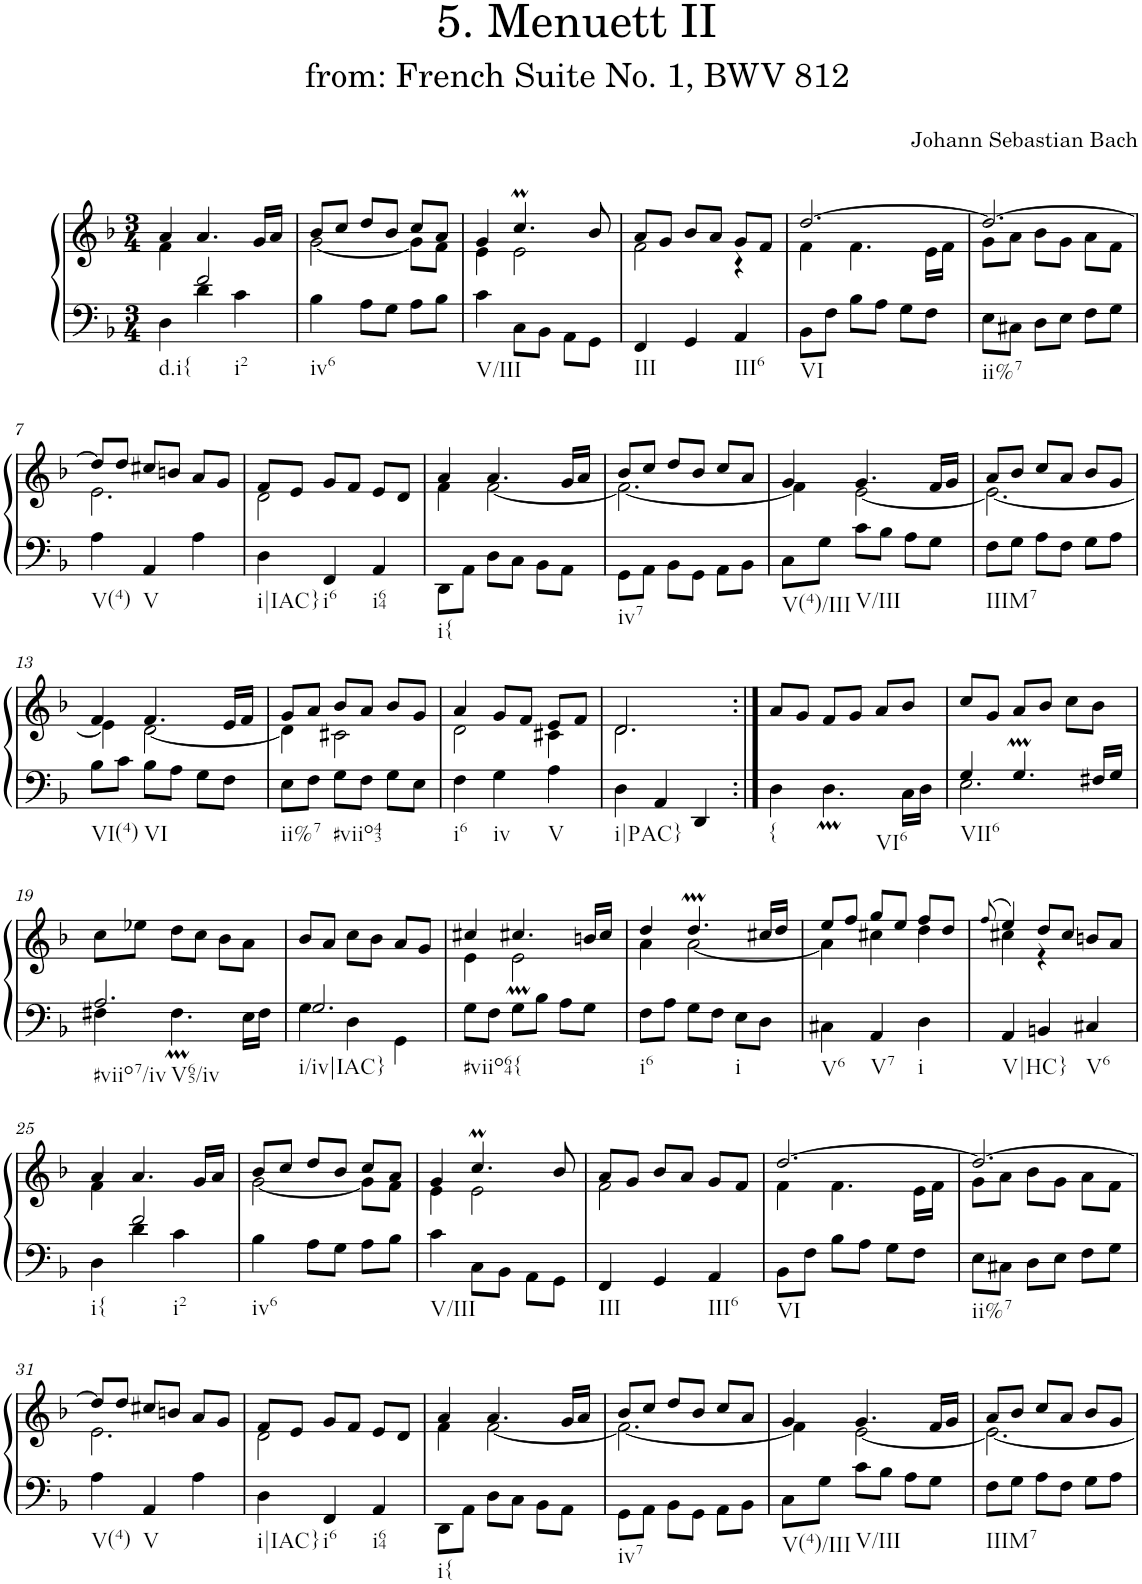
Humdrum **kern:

**kern	**kern
*part1	*part1
*staff2	*staff1
*I"Piano	*
*I'Pno.	*
*clefF4	*clefG2
*k[b-]	*k[b-]
*M3/4	*M3/4
=1	=1
*^	*^
!LO:TX:b:t=d.i{	!	!	!
4ryy	4D\	4a/	4f\
!LO:TX:b:t=i2	!	!	!
2f/	4d\	4.a/	2ryy
.	4c\	.	.
.	.	16g/LL	.
.	.	16a/JJ	.
=2	=2	=2	=2
!LO:TX:b:t=iv6	!	!	!
2.ryy	4B-\	8b-/L	[2g\
.	.	8cc/J	.
.	8A\L	8dd/L	.
.	8G\J	8b-/J	.
.	8A\L	8cc/L	8g\L]
.	8B-\J	8a/J	8f\J
=3	=3	=3	=3
!LO:TX:b:t=V/III	!	!	!
2.ryy	4c\	4g/	4e\
.	8C\L	4.ccM/	2e\
.	8BB-\J	.	.
.	8AA\L	.	.
.	8GG\J	8b-/	.
=4	=4	=4	=4
!LO:TX:b:t=III	!	!	!
!LO:TX:b:t=III6	!	!	!
2.ryy	4FF/	8a/L	2f\
.	.	8g/J	.
.	4GG/	8b-/L	.
.	.	8a/J	.
.	4AA/	8g/L	4r
.	.	8f/J	.
=5	=5	=5	=5
!LO:TX:b:t=VI	!	!	!
2.ryy	8BB-\L	[2.dd/	4f\
.	8F\J	.	.
.	8B-\L	.	4.f\
.	8A\J	.	.
.	8G\L	.	.
.	8F\J	.	16e\LL
.	.	.	16f\JJ
=6	=6	=6	=6
!LO:TX:b:t=ii%7	!	!	!
2.ryy	8E\L	2.dd/_	8g\L
.	8C#X\J	.	8a\J
.	8D\L	.	8b-\L
.	8E\J	.	8g\J
.	8F\L	.	8a\L
.	8G\J	.	8f\J
!!LO:LB:g=z	!!
=7	=7	=7	=7
!LO:TX:b:t=V(4)	!	!	!
!LO:TX:b:t=V	!	!	!
2.ryy	4A\	8dd/L]	2.e\
.	.	8dd/J	.
.	4AA/	8cc#X/L	.
.	.	8bn/J	.
.	4A\	8a/L	.
.	.	8g/J	.
=8	=8	=8	=8
!LO:TX:b:t=i|IAC}	!	!	!
!LO:TX:b:t=i6	!	!	!
!LO:TX:b:t=i64	!	!	!
2.ryy	4D\	8f/L	2d\
.	.	8e/J	.
.	4FF/	8g/L	.
.	.	8f/J	.
.	4AA/	8e/L	4ryy
.	.	8d/J	.
=9	=9	=9	=9
!LO:TX:b:t=i{	!	!	!
2.ryy	8DD\L	4a/	4f\
.	8AA\J	.	.
.	8D\L	4.a/	[2f\
.	8C\J	.	.
.	8BB-\L	.	.
.	8AA\J	16g/LL	.
.	.	16a/JJ	.
=10	=10	=10	=10
!LO:TX:b:t=iv7	!	!	!
2.ryy	8GG\L	8b-/L	2.f\_
.	8AA\J	8cc/J	.
.	8BB-\L	8dd/L	.
.	8GG\J	8b-/J	.
.	8AA\L	8cc/L	.
.	8BB-\J	8a/J	.
=11	=11	=11	=11
!LO:TX:b:t=V(4)/III	!	!	!
!LO:TX:b:t=V/III	!	!	!
2.ryy	8C\L	4g/	4f\]
.	8G\J	.	.
.	8c\L	4.g/	[2e\
.	8B-\J	.	.
.	8A\L	.	.
.	8G\J	16f/LL	.
.	.	16g/JJ	.
=12	=12	=12	=12
!LO:TX:b:t=IIIM7	!	!	!
2.ryy	8F\L	8a/L	2.e\_
.	8G\J	8b-/J	.
.	8A\L	8cc/L	.
.	8F\J	8a/J	.
.	8G\L	8b-/L	.
.	8A\J	8g/J	.
!!LO:LB:g=z	!!
=13	=13	=13	=13
!LO:TX:b:t=VI(4)	!	!	!
!LO:TX:b:t=VI	!	!	!
2.ryy	8B-\L	4f/	4e\]
.	8c\J	.	.
.	8B-\L	4.f/	[2d\
.	8A\J	.	.
.	8G\L	.	.
.	8F\J	16e/LL	.
.	.	16f/JJ	.
=14	=14	=14	=14
!LO:TX:b:t=ii%7	!	!	!
!LO:TX:b:t=#viio43	!	!	!
2.ryy	8E\L	8g/L	4d\]
.	8F\J	8a/J	.
.	8G\L	8b-/L	2c#X\
.	8F\J	8a/J	.
.	8G\L	8b-/L	.
.	8E\J	8g/J	.
=15	=15	=15	=15
!LO:TX:b:t=i6	!	!	!
!LO:TX:b:t=iv	!	!	!
!LO:TX:b:t=V	!	!	!
2.ryy	4F\	4a/	2d\
.	4G\	8g/L	.
.	.	8f/J	.
.	4A\	8e/L	4c#X\
.	.	8f/J	.
=16	=16	=16	=16
!LO:TX:b:t=i|PAC}	!	!	!
2.ryy	4D\	2.d/	2.d\
.	4AA/	.	.
.	4DD/	.	.
*	*	*v	*v
=17:|!	=17:|!	=17:|!
!LO:TX:b:t={	!	!
!LO:TX:b:t=VI6	!	!
2.ryy	4D\	8a/L
.	.	8g/J
.	4.DM\	8f/L
.	.	8g/J
.	.	8a/L
.	16C\LL	8b-/J
.	16D\JJ	.
=18	=18	=18
!LO:TX:b:t=VII6	!	!
4G/	2.E\	8cc/L
.	.	8g/J
4.GM/	.	8a/L
.	.	8b-/J
.	.	8cc\L
16F#X/LL	.	8b-\J
16G/JJ	.	.
!!LO:LB:g=z
=19	=19	=19
!LO:TX:b:t=#viio7/iv	!	!
!LO:TX:b:t=V65/iv	!	!
2.A/	4F#X\	8cc\L
.	.	8ee-X\J
.	4.F#m\	8dd\L
.	.	8cc\J
.	.	8b-\L
.	16E\LL	8a\J
.	16F#\JJ	.
=20	=20	=20
!LO:TX:b:t=i/iv|IAC}	!	!
2.G/	4G\	8b-/L
.	.	8a/J
.	4D\	8cc\L
.	.	8b-\J
.	4GG\	8a/L
.	.	8g/J
=21	=21	=21
*	*	*^
!LO:TX:b:t=#viio64{	!	!	!
2.ryy	8G\L	4cc#X/	4e\
.	8F\J	.	.
.	8G\L	4.cc#X/	2em\
.	8B-\J	.	.
.	8A\L	.	.
.	8G\J	16bn/LL	.
.	.	16cc#/JJ	.
=22	=22	=22	=22
!LO:TX:b:t=i6	!	!	!
!LO:TX:b:t=i	!	!	!
2.ryy	8F\L	4dd/	4a\
.	8A\J	.	.
.	8G\L	4.ddM/	[2a\
.	8F\J	.	.
.	8E\L	.	.
.	8D\J	16cc#X/LL	.
.	.	16dd/JJ	.
=23	=23	=23	=23
!LO:TX:b:t=V6	!	!	!
!LO:TX:b:t=V7	!	!	!
!LO:TX:b:t=i	!	!	!
2.ryy	4C#X\	8ee/L	4a\]
.	.	8ff/J	.
.	4AA/	8gg/L	4cc#X\
.	.	8ee/J	.
.	4D\	8ff/L	4dd\
.	.	8dd/J	.
=24	=24	=24	=24
.	.	(8qff/	.
!LO:TX:b:t=V|HC}	!	!	!
!LO:TX:b:t=V6	!	!	!
2.ryy	4AA/	4ee/)	4cc#X\
.	4BBn/	8dd/L	4r
.	.	8cc#/J	.
.	4C#X/	8bn/L	4ryy
.	.	8a/J	.
!!LO:LB:g=z	!!
=25	=25	=25	=25
!LO:TX:b:t=i{	!	!	!
4ryy	4D\	4a/	4f\
!LO:TX:b:t=i2	!	!	!
2f/	4d\	4.a/	2ryy
.	4c\	.	.
.	.	16g/LL	.
.	.	16a/JJ	.
=26	=26	=26	=26
!LO:TX:b:t=iv6	!	!	!
2.ryy	4B-\	8b-/L	[2g\
.	.	8cc/J	.
.	8A\L	8dd/L	.
.	8G\J	8b-/J	.
.	8A\L	8cc/L	8g\L]
.	8B-\J	8a/J	8f\J
=27	=27	=27	=27
!LO:TX:b:t=V/III	!	!	!
2.ryy	4c\	4g/	4e\
.	8C\L	4.ccM/	2e\
.	8BB-\J	.	.
.	8AA\L	.	.
.	8GG\J	8b-/	.
=28	=28	=28	=28
!LO:TX:b:t=III	!	!	!
!LO:TX:b:t=III6	!	!	!
2.ryy	4FF/	8a/L	2f\
.	.	8g/J	.
.	4GG/	8b-/L	.
.	.	8a/J	.
.	4AA/	8g/L	4ryy
.	.	8f/J	.
=29	=29	=29	=29
!LO:TX:b:t=VI	!	!	!
2.ryy	8BB-\L	[2.dd/	4f\
.	8F\J	.	.
.	8B-\L	.	4.f\
.	8A\J	.	.
.	8G\L	.	.
.	8F\J	.	16e\LL
.	.	.	16f\JJ
=30	=30	=30	=30
!LO:TX:b:t=ii%7	!	!	!
2.ryy	8E\L	2.dd/_	8g\L
.	8C#X\J	.	8a\J
.	8D\L	.	8b-\L
.	8E\J	.	8g\J
.	8F\L	.	8a\L
.	8G\J	.	8f\J
!!LO:LB:g=z	!!
=31	=31	=31	=31
!LO:TX:b:t=V(4)	!	!	!
!LO:TX:b:t=V	!	!	!
2.ryy	4A\	8dd/L]	2.e\
.	.	8dd/J	.
.	4AA/	8cc#X/L	.
.	.	8bn/J	.
.	4A\	8a/L	.
.	.	8g/J	.
=32	=32	=32	=32
!LO:TX:b:t=i|IAC}	!	!	!
!LO:TX:b:t=i6	!	!	!
!LO:TX:b:t=i64	!	!	!
2.ryy	4D\	8f/L	2d\
.	.	8e/J	.
.	4FF/	8g/L	.
.	.	8f/J	.
.	4AA/	8e/L	4ryy
.	.	8d/J	.
=33	=33	=33	=33
!LO:TX:b:t=i{	!	!	!
2.ryy	8DD\L	4a/	4f\
.	8AA\J	.	.
.	8D\L	4.a/	[2f\
.	8C\J	.	.
.	8BB-\L	.	.
.	8AA\J	16g/LL	.
.	.	16a/JJ	.
=34	=34	=34	=34
!LO:TX:b:t=iv7	!	!	!
2.ryy	8GG\L	8b-/L	2.f\_
.	8AA\J	8cc/J	.
.	8BB-\L	8dd/L	.
.	8GG\J	8b-/J	.
.	8AA\L	8cc/L	.
.	8BB-\J	8a/J	.
=35	=35	=35	=35
!LO:TX:b:t=V(4)/III	!	!	!
!LO:TX:b:t=V/III	!	!	!
2.ryy	8C\L	4g/	4f\]
.	8G\J	.	.
.	8c\L	4.g/	[2e\
.	8B-\J	.	.
.	8A\L	.	.
.	8G\J	16f/LL	.
.	.	16g/JJ	.
=36	=36	=36	=36
!LO:TX:b:t=IIIM7	!	!	!
2.ryy	8F\L	8a/L	2.e\_
.	8G\J	8b-/J	.
.	8A\L	8cc/L	.
.	8F\J	8a/J	.
.	8G\L	8b-/L	.
.	8A\J	8g/J	.
*v	*v	*	*
*	*v	*v
=	=
*-	*-
